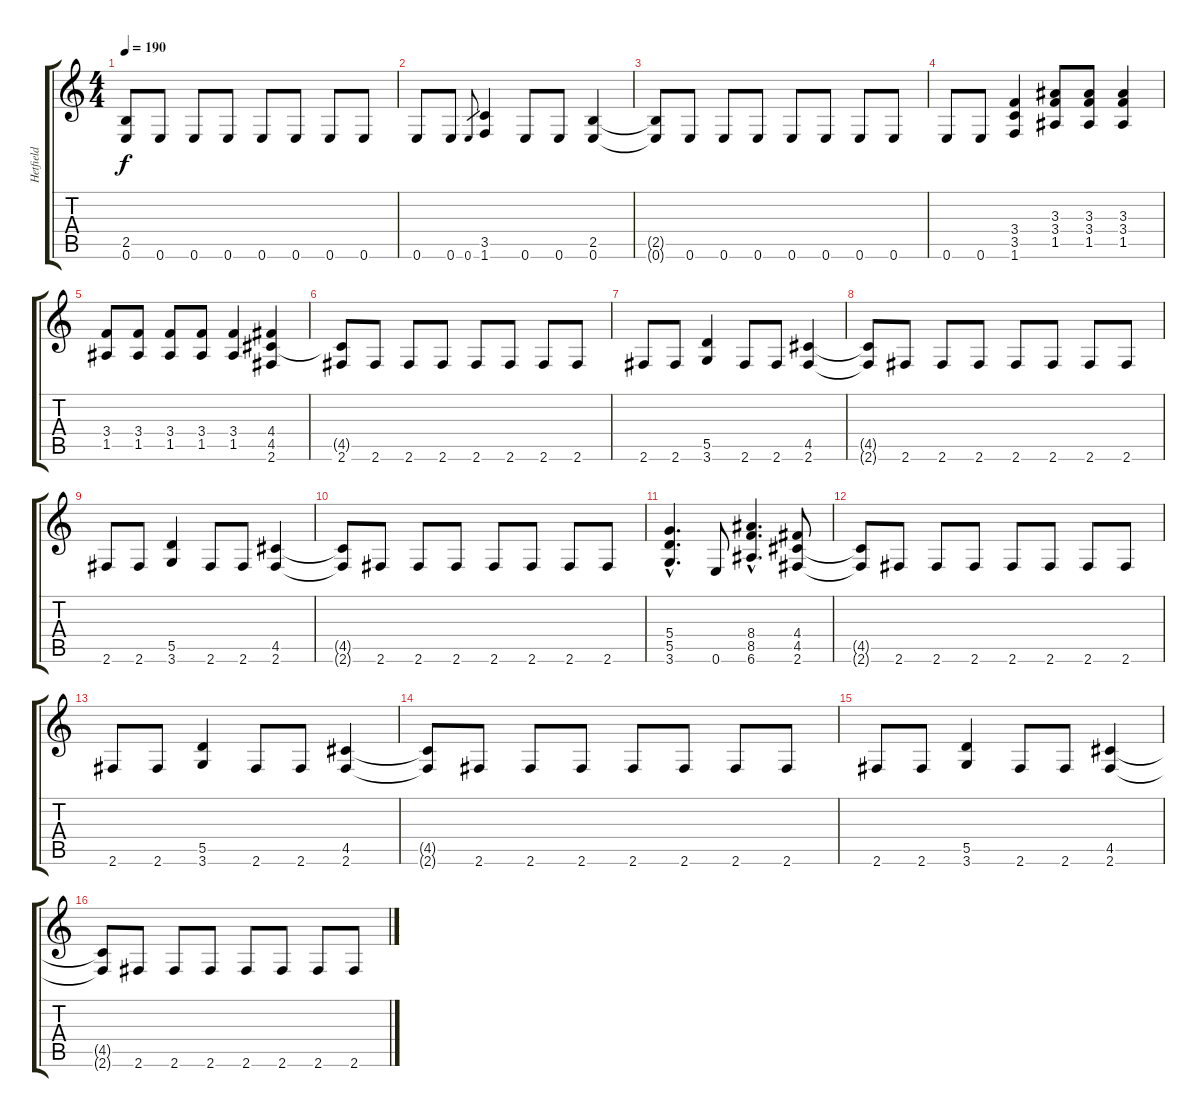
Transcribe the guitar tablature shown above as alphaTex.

\track ("Hetfield" "Hetfield") {instrument distortionguitar}
\staff {score tabs}
\tuning (E4 B3 G3 D3 A2 E2) {hide}
\ts (4 4)
\tempo 190
\clef g2
\ks c
(2.5{t} 0.6{t}).8{dy f} 0.6.8 0.6.8 0.6.8 0.6.8 0.6.8 0.6.8 0.6.8 |
0.6.8 0.6.8 0.6.8{gr} (3.5 1.6).4 0.6.8 0.6.8 (2.5 0.6).4 |
(2.5{t} 0.6{t}).8 0.6.8 0.6.8 0.6.8 0.6.8 0.6.8 0.6.8 0.6.8 |
0.6.8 0.6.8 (3.4 3.5 1.6).4 (3.3 3.4 1.5).8 (3.3 3.4 1.5).8 (3.3 3.4 1.5).4 |
(3.4 1.5).8 (3.4 1.5).8 (3.4 1.5).8 (3.4 1.5).8 (3.4 1.5).4 (4.4 4.5 2.6).4 |
(4.5{t} 2.6).8 2.6.8 2.6.8 2.6.8 2.6.8 2.6.8 2.6.8 2.6.8 |
2.6.8 2.6.8 (5.5 3.6).4 2.6.8 2.6.8 (4.5 2.6).4 |
(4.5{t} 2.6{t}).8 2.6.8 2.6.8 2.6.8 2.6.8 2.6.8 2.6.8 2.6.8 |
2.6.8 2.6.8 (5.5 3.6).4 2.6.8 2.6.8 (4.5 2.6).4 |
(4.5{t} 2.6{t}).8 2.6.8 2.6.8 2.6.8 2.6.8 2.6.8 2.6.8 2.6.8 |
(5.4{hac} 5.5{hac} 3.6{hac}).4{d} 0.6.8 (8.4{hac} 8.5{hac} 6.6{hac}).4{d} (4.4 4.5 2.6).8 |
(4.5{t} 2.6{t}).8 2.6.8 2.6.8 2.6.8 2.6.8 2.6.8 2.6.8 2.6.8 |
2.6.8 2.6.8 (5.5 3.6).4 2.6.8 2.6.8 (4.5 2.6).4 |
(4.5{t} 2.6{t}).8 2.6.8 2.6.8 2.6.8 2.6.8 2.6.8 2.6.8 2.6.8 |
2.6.8 2.6.8 (5.5 3.6).4 2.6.8 2.6.8 (4.5 2.6).4 |
(4.5{t} 2.6{t}).8 2.6.8 2.6.8 2.6.8 2.6.8 2.6.8 2.6.8 2.6.8
